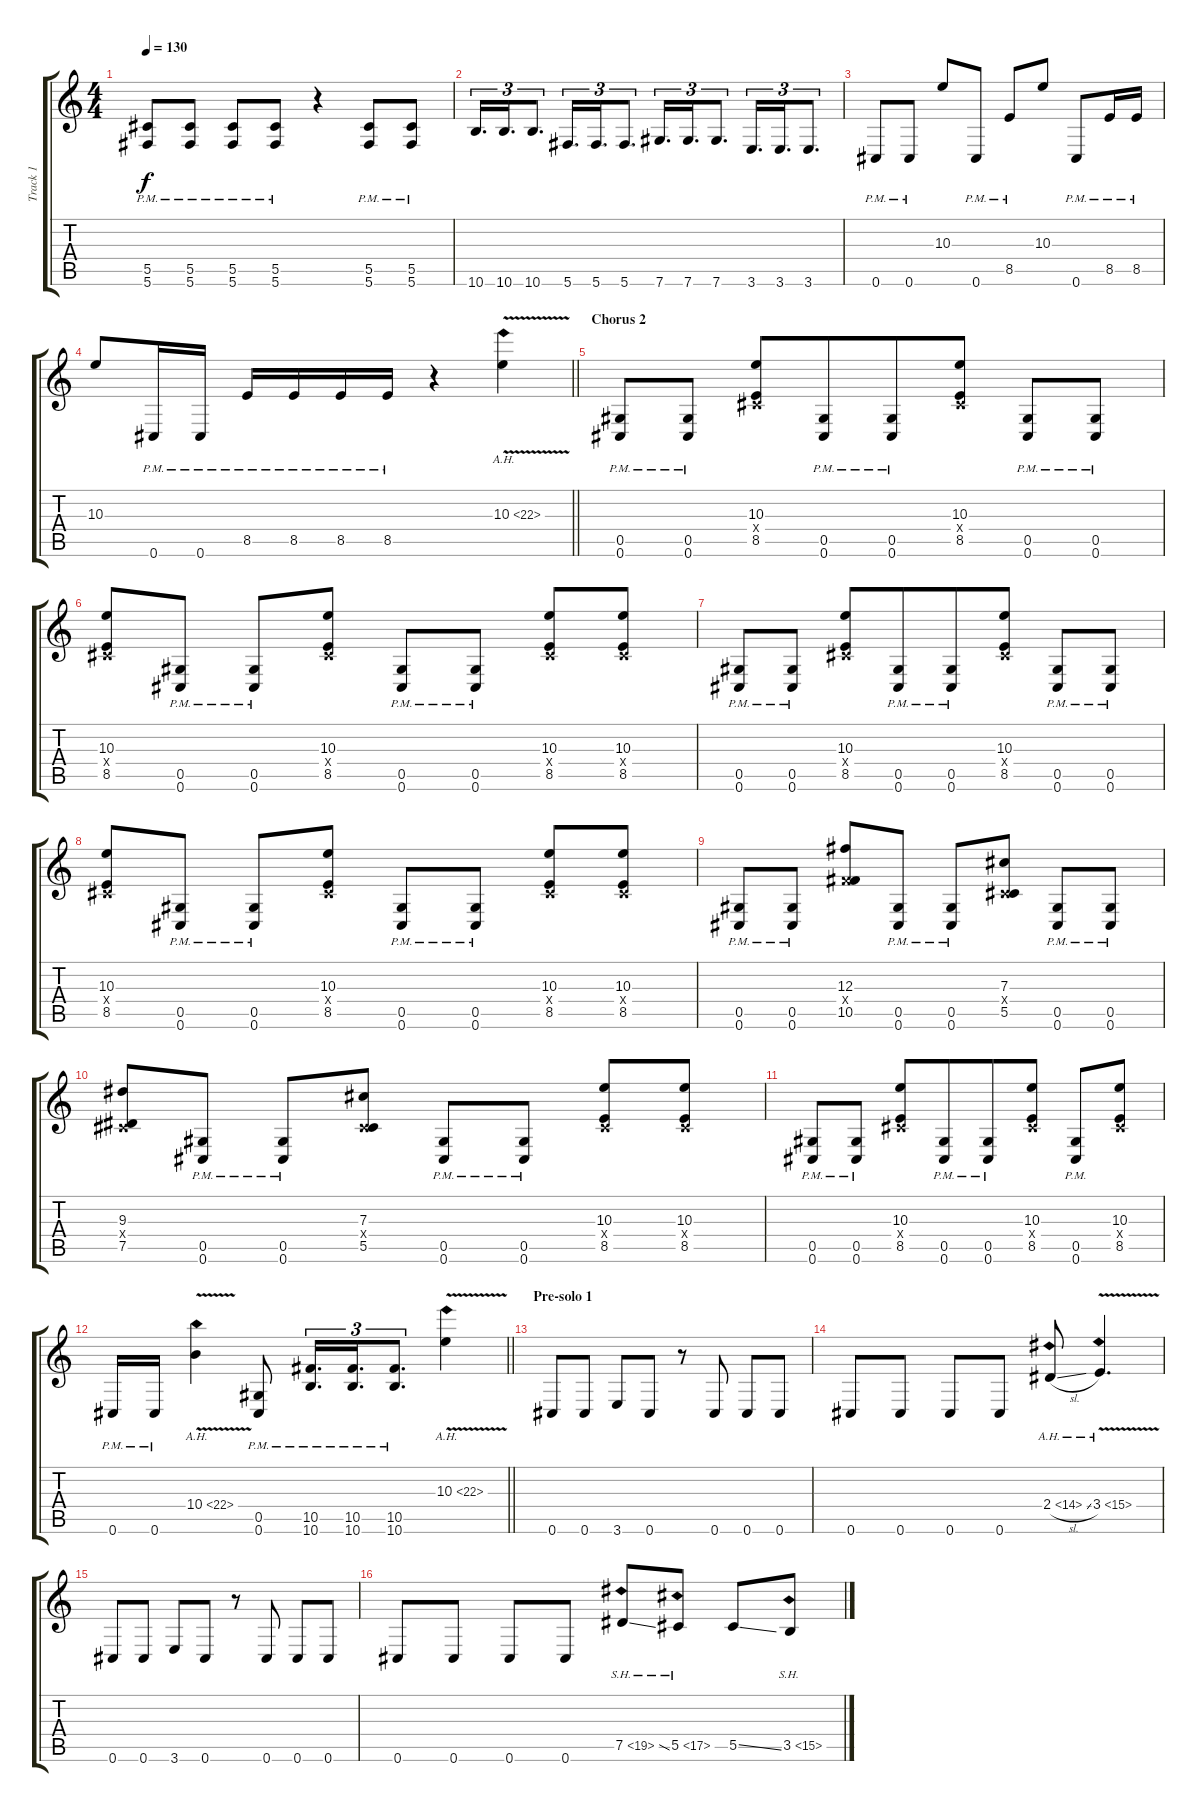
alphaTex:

\track ("Track 1" "Track 1") {instrument distortionguitar}
\staff {score tabs}
\tuning (Eb4 Bb3 Gb3 Db3 Ab2 Db2) {hide}
\ts (4 4)
\tempo 130
\clef g2
\ks c
(5.5{pm} 5.6{pm}).8{dy f} (5.5{pm} 5.6{pm}).8 (5.5{pm} 5.6{pm}).8 (5.5{pm} 5.6{pm}).8 r.4 (5.5{pm} 5.6{pm}).8 (5.5{pm} 5.6{pm}).8 |
10.6.16{d tu (3 2)} 10.6.16{d tu (3 2)} 10.6.8{d tu (3 2) beam split} 5.6.16{d tu (3 2) beam merge} 5.6.16{d tu (3 2)} 5.6.8{d tu (3 2)} 7.6.16{d tu (3 2)} 7.6.16{d tu (3 2)} 7.6.8{d tu (3 2)} 3.6.16{d tu (3 2)} 3.6.16{d tu (3 2)} 3.6.8{d tu (3 2)} |
0.6{pm}.8 0.6{pm}.8 10.3.8 0.6{pm}.8 8.5{pm}.8 10.3.8 0.6{pm}.8 8.5{pm}.16 8.5{pm}.16 |
\barLineRight lightlight
10.3.8 0.6{pm}.16 0.6{pm}.16 8.5{pm}.16 8.5{pm}.16 8.5{pm}.16 8.5{pm}.16 r.4 10.3{ah 12 v}.4 |
\section ("" "Chorus 2")
(0.5{pm} 0.6{pm}).8 (0.5{pm} 0.6{pm}).8 (10.3 0.4{x} 8.5).8 (0.5{pm} 0.6{pm}).8{beam merge} (0.5{pm} 0.6{pm}).8 (10.3 0.4{x} 8.5).8 (0.5{pm} 0.6{pm}).8 (0.5{pm} 0.6{pm}).8 |
(10.3 0.4{x} 8.5).8 (0.5{pm} 0.6{pm}).8 (0.5{pm} 0.6{pm}).8 (10.3 0.4{x} 8.5).8 (0.5{pm} 0.6{pm}).8 (0.5{pm} 0.6{pm}).8 (10.3 0.4{x} 8.5).8 (10.3 0.4{x} 8.5).8 |
(0.5{pm} 0.6{pm}).8 (0.5{pm} 0.6{pm}).8 (10.3 0.4{x} 8.5).8 (0.5{pm} 0.6{pm}).8{beam merge} (0.5{pm} 0.6{pm}).8 (10.3 0.4{x} 8.5).8 (0.5{pm} 0.6{pm}).8 (0.5{pm} 0.6{pm}).8 |
(10.3 0.4{x} 8.5).8 (0.5{pm} 0.6{pm}).8 (0.5{pm} 0.6{pm}).8 (10.3 0.4{x} 8.5).8 (0.5{pm} 0.6{pm}).8 (0.5{pm} 0.6{pm}).8 (10.3 0.4{x} 8.5).8 (10.3 0.4{x} 8.5).8 |
(0.5{pm} 0.6{pm}).8 (0.5{pm} 0.6{pm}).8 (12.3 5.4{x} 10.5).8 (0.5{pm} 0.6{pm}).8 (0.5{pm} 0.6{pm}).8 (7.3 0.4{x} 5.5).8 (0.5{pm} 0.6{pm}).8 (0.5{pm} 0.6{pm}).8 |
(9.3 0.4{x} 7.5).8 (0.5{pm} 0.6{pm}).8 (0.5{pm} 0.6{pm}).8 (7.3 0.4{x} 5.5).8 (0.5{pm} 0.6{pm}).8 (0.5{pm} 0.6{pm}).8 (10.3 0.4{x} 8.5).8 (10.3 0.4{x} 8.5).8 |
(0.5{pm} 0.6{pm}).8 (0.5{pm} 0.6{pm}).8 (10.3 0.4{x} 8.5).8 (0.5{pm} 0.6{pm}).8{beam merge} (0.5{pm} 0.6{pm}).8 (10.3 0.4{x} 8.5).8 (0.5{pm} 0.6{pm}).8 (10.3 0.4{x} 8.5).8 |
\barLineRight lightlight
0.6{pm}.16 0.6{pm}.16 10.4{ah 12 v}.4 (0.5{pm} 0.6{pm}).8 (10.5{pm} 10.6{pm}).16{d tu (3 2)} (10.5{pm} 10.6{pm}).16{d tu (3 2)} (10.5{pm} 10.6{pm}).8{d tu (3 2)} 10.3{ah 12 v}.4 |
\section ("" "Pre-solo 1")
0.6.8{volume 16 balance 16} 0.6.8 3.6.8 0.6.8 r.8 0.6.8 0.6.8 0.6.8 |
0.6.8 0.6.8 0.6.8 0.6.8 2.4{ah 12 sl}.8 3.4{ah 12 v}.4{d} |
0.6.8{volume 16 balance 8} 0.6.8 3.6.8 0.6.8 r.8 0.6.8 0.6.8 0.6.8 |
0.6.8 0.6.8 0.6.8 0.6.8 7.5{sh 12 ss}.8 5.5{sh 12}.8 5.5{ss}.8 3.5{sh 12}.8
